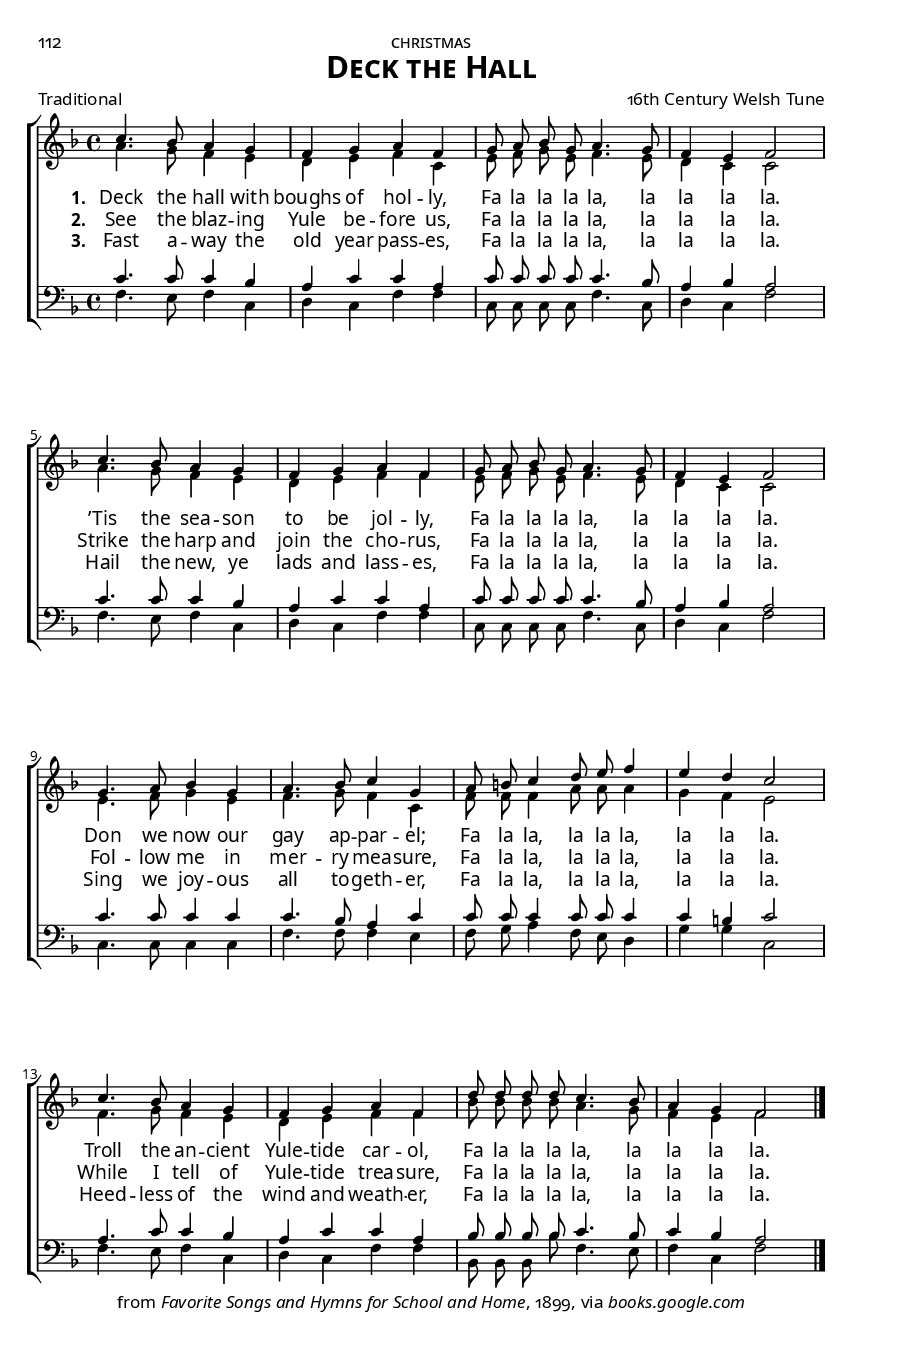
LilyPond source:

\version "2.14.2"
\include "util.ly"
\header {
  title = \markup{\override #'(font-name . "Garamond Premier Pro Semibold"){ \abs-fontsize #15 \smallCapsOldStyle"Deck the Hall"}}
  poet = \markup\oldStyleNum"Traditional"
  composer = \markup\oldStyleNum"16th Century Welsh Tune"
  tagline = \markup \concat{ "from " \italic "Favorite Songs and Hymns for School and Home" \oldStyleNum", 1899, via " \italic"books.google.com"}
}
\paper {
  paper-height = 9\in
  paper-width = 6\in
  indent = 0\in
  %system-system-spacing = #'((basic-distance . 10) (padding . 0))
  %system-system-spacing =
  %  #'((basic-distance . 0)
  %     (minimum-distance . 0)
  %     (padding . -0.35)
  %     (stretchability . 100))
  ragged-last-bottom = ##f
  ragged-bottom = ##f
  two-sided = ##t
  inner-margin = 0.5\in
  outer-margin = 0.25\in
  top-margin = 0.25\in
  bottom-margin = 0.25\in
  first-page-number = #112
  print-first-page-number = ##t
  headerLine = \markup{\override #'(font-name . "Garamond Premier Pro") \smallCapsOldStyle"christmas"}
  oddHeaderMarkup = \markup\fill-line{
     \override #'(font-name . "Garamond Premier Pro")\abs-fontsize #8.5
     \combine 
        \fill-line{"" \on-the-fly #print-page-number-check-first
        \oldStylePageNum""
        }
        \fill-line{\headerLine}
  }
  evenHeaderMarkup = \markup {
     \override #'(font-name . "Garamond Premier Pro")\abs-fontsize #8.5
     \combine
        \on-the-fly #print-page-number-check-first
        \oldStylePageNum""
        \fill-line{\headerLine}
  }
}
#(set-global-staff-size 15) \paper{ #(define fonts (make-pango-font-tree "GoudyOlSt BT" "Garamond Premier Pro" "Garamond Premier Pro" (/ 15 20))) }
global = {
  \key f \major
  \time 4/4
  \autoBeamOff
  \override DynamicLineSpanner #'staff-padding = #0.0
  \override DynamicLineSpanner #'Y-extent = #'(-1 . 1)
}

sopMusic = \relative c'' {
  c4. bes8 a4 g |
  f g a f |
  g8\noBeam a\noBeam bes\noBeam g\noBeam a4. g8 |
  f4 e f2 | \break
  
  c'4. bes8 a4 g |
  f g a f |
  g8\noBeam a\noBeam bes\noBeam g\noBeam a4. g8 |
  f4 e f2 | \break
  
  g4. a8 bes4 g |
  a4. bes8 c4 g |
  a8 b c4 d8 e f4 |
  e d c2 | \break
  
  c4. bes8 a4 g |
  f g a f |
  d'8\noBeam d\noBeam d\noBeam d\noBeam c4. bes8 |
  a4 g f2 \bar "|."
}
sopWords = \lyricmode {
  
}

altoMusic = \relative c' {
  a'4. g8 f4 e |
  d e f c |
  e8\noBeam f\noBeam g\noBeam e\noBeam f4. e8 |
  d4 c c2 |
  
  a'4. g8 f4 e |
  d e f f |
  e8\noBeam f\noBeam g\noBeam e\noBeam f4. e8 |
  d4 c c2 |
  
  e4. f8 g4 e |
  f4. g8 f4 c |
  f8 f f4 a8 a a4 |
  g f e2 |
  
  f4. g8 f4 e |
  d e f f |
  bes8 bes bes bes a4. g8 |
  f4 e f2 \bar "|."
}
altoWords = \lyricmode {
  \dropLyricsV
  \set stanza = #"1. "
  Deck the hall with boughs of hol -- ly, Fa la la la la, la la la la.
  ’Tis the sea -- son to be jol -- ly, Fa la la la la, la la la la.
  Don we now our gay ap -- par -- el; Fa la la, la la la, la la la.
  Troll the an -- cient Yule -- tide car -- ol, Fa la la la la, la la la la.
}
altoWordsII = \lyricmode {
  \dropLyricsV
  \set stanza = #"2. "
  See the blaz -- ing Yule be -- fore us, Fa la la la la, la la la la.
  Strike the harp and join the cho -- rus, Fa la la la la, la la la la.
  Fol -- low me in mer -- ry mea -- sure, Fa la la, la la la, la la la.
  While I tell of Yule -- tide trea -- sure, Fa la la la la, la la la la.
}
altoWordsIII = \lyricmode {
  \dropLyricsV
  \set stanza = #"3. "
  Fast a -- way the old year pass -- es, Fa la la la la, la la la la.
  Hail the new, ye lads and lass -- es, Fa la la la la, la la la la.
  Sing we joy -- ous all to -- geth -- er, Fa la la, la la la, la la la.
  Heed -- less of the wind and weath -- er, Fa la la la la, la la la la.
  
}
altoWordsIV = \lyricmode {
}

tenorMusic = \relative c' {
  c4. c8 c4 bes |
  a c c a |
  c8\noBeam c\noBeam c\noBeam c\noBeam c4. bes8 |
  a4 bes a2 |
  
  c4. c8 c4 bes |
  a c c a |
  c8\noBeam c\noBeam c\noBeam c\noBeam c4. bes8 |
  a4 bes a2 |
  
  c4. c8 c4 c |
  c4. bes8 a4 c |
  c8 c c4 c8 c c4 |
  c b c2 |
  
  a4. c8 c4 bes |
  a c c a |
  bes8\noBeam bes\noBeam bes\noBeam bes\noBeam c4. bes8 |
  c4 bes a2 \bar "|."
}
tenorWords = \lyricmode {

}

bassMusic = \relative c {
  f4. e8 f4 c |
  d c f f |
  c8\noBeam c\noBeam c\noBeam c\noBeam f4. c8 |
  d4 c f2 |
  
  f4. e8 f4 c |
  d c f f |
  c8\noBeam c\noBeam c\noBeam c\noBeam f4. c8 |
  d4 c f2 |
  
  c4. c8 c4 c |
  f4. f8 f4 e |
  f8 g a4 f8 e d4 |
  g g c,2 |
  
  f4. e8 f4 c |
  d c f f |
  bes,8\noBeam bes\noBeam bes\noBeam bes'\noBeam f4. e8 |
  f4 c f2 \bar "|."
}
bassWords = \lyricmode {

}

\score {
  <<
   \new ChoirStaff <<
%    \new Lyrics = sopranos \with { \override VerticalAxisGroup #'nonstaff-relatedstaff-spacing = #'((basic-distance . 1)) }
    \new Staff = women <<
      \new Voice = "sopranos" { \voiceOne << \global \sopMusic >> }
      \new Voice = "altos" { \voiceTwo << \global \altoMusic >> }
    >>
    \new Lyrics \with { alignAboveContext = #"women" \override VerticalAxisGroup #'nonstaff-relatedstaff-spacing = #'((basic-distance . 1))} \lyricsto "sopranos" \sopWords
    \new Lyrics = "altosIV"  \with { alignBelowContext = #"women" } \lyricsto "sopranos" \altoWordsIV
    \new Lyrics = "altosIII"  \with { alignBelowContext = #"women" } \lyricsto "sopranos" \altoWordsIII
    \new Lyrics = "altosII"  \with { alignBelowContext = #"women" } \lyricsto "sopranos" \altoWordsII
    \new Lyrics = "altos"  \with { alignBelowContext = #"women" \override VerticalAxisGroup #'nonstaff-relatedstaff-spacing = #'((basic-distance . 1)) } \lyricsto "sopranos" \altoWords
   \new Staff = men <<
      \clef bass
      \new Voice = "tenors" { \voiceOne << \global \tenorMusic >> }
      \new Voice = "basses" { \voiceTwo << \global \bassMusic >> }
    >>
    \new Lyrics \with { alignAboveContext = #"men" \override VerticalAxisGroup #'nonstaff-relatedstaff-spacing = #'((basic-distance . 1)) } \lyricsto "tenors" \tenorWords
    \new Lyrics \with { alignBelowContext = #"men" \override VerticalAxisGroup #'nonstaff-relatedstaff-spacing = #'((basic-distance . 1)) } \lyricsto "basses" \bassWords
  >>
%    \new PianoStaff << \new Staff { \new Voice { \pianoRH } } \new Staff { \clef "bass" \pianoLH } >>
  >>
  \layout {
    \context {
      \Score
      %\override SpacingSpanner #'base-shortest-duration = #(ly:make-moment 1 8)
      %\override SpacingSpanner #'common-shortest-duration = #(ly:make-moment 1 4)
    }
    \context {
      % Remove all empty staves
      % \Staff \RemoveEmptyStaves \override VerticalAxisGroup #'remove-first = ##t
    }
  }
  \midi {
    %\tempo 4 = 90
    \set Staff.midiInstrument = "flute"
  
    \context {
      \Voice
      \remove "Dynamic_performer"
    }
  }
}
